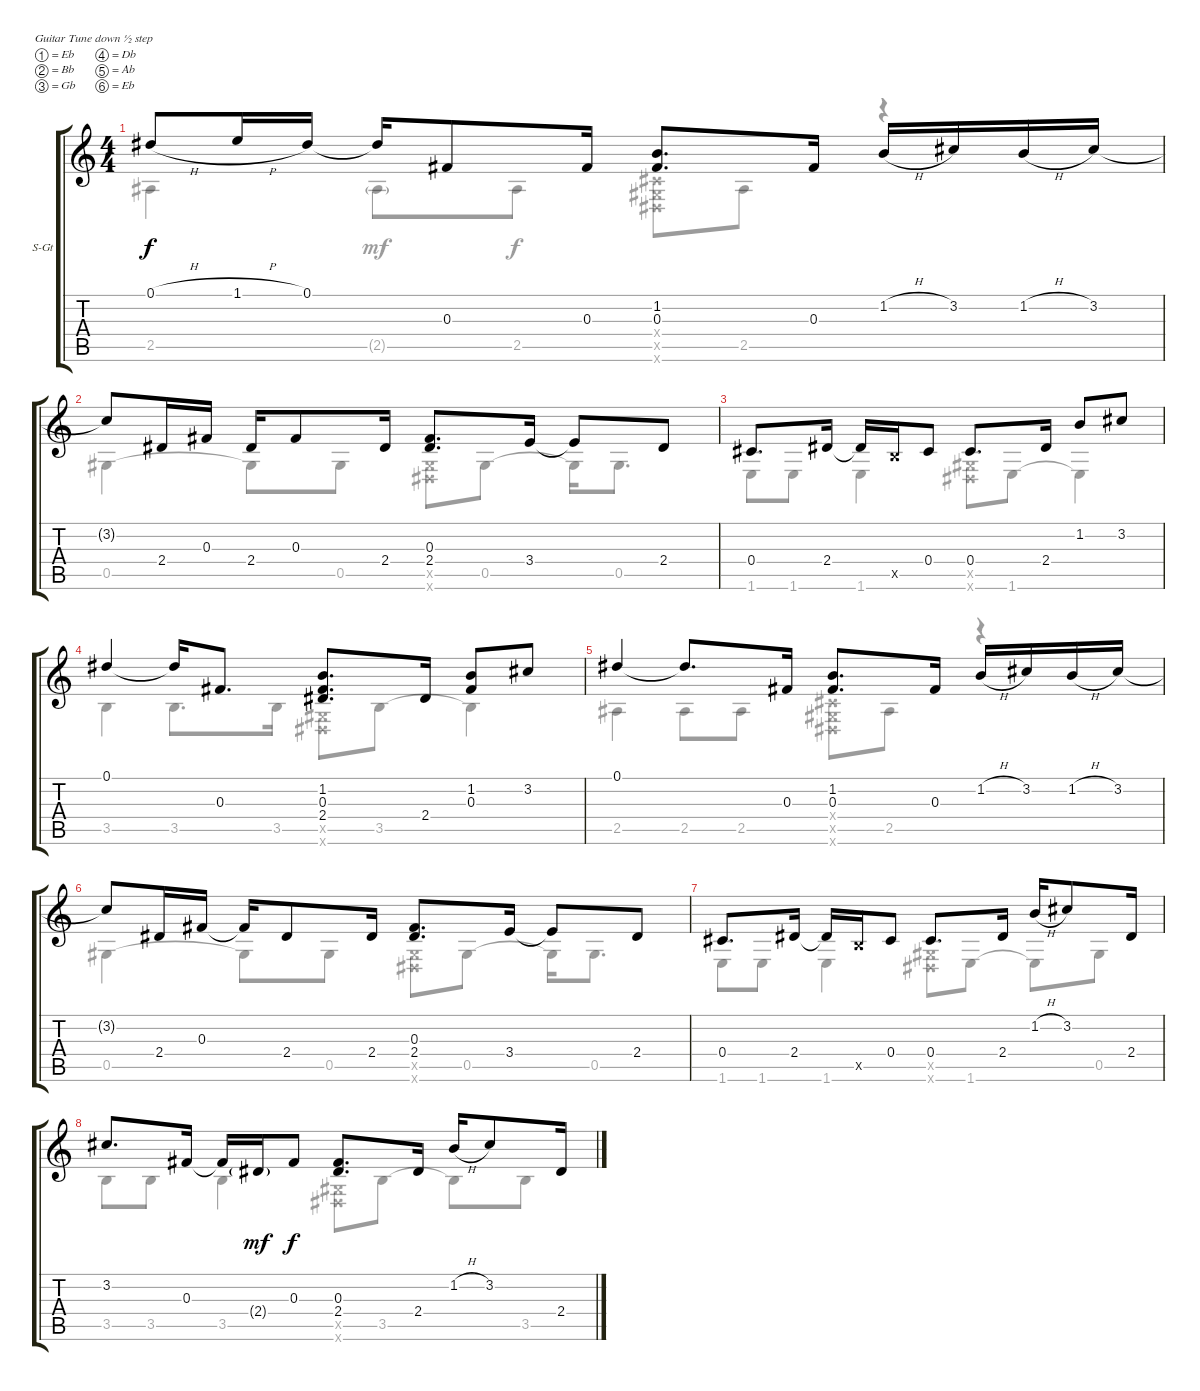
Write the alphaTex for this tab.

\bracketExtendMode groupsimilarinstruments
\firstSystemTrackNameOrientation horizontal
\otherSystemsTrackNameOrientation horizontal
\track ("Æ®·¢ 1" "S-Gt") {instrument acousticguitarsteel}
\staff {score tabs}
\tuning (Eb4 Bb3 Gb3 Db3 Ab2 Eb2)
\voice
\ts (4 4)
\tempo (120 hide)
\clef g2
\ks c
0.1{h}.8{dy f} 1.1{h}.16 0.1.16 0.1{t}.16 0.3.8 0.3.16 (1.2 0.3).8{d} 0.3.16 1.2{h}.16 3.2.16 1.2{h}.16 3.2.16 |
3.2{t}.8 2.4.16 0.3.16 2.4.16 0.3.8 2.4.16 (0.3 2.4).8{d} 3.4.16 3.4{t}.8 2.4.8 |
0.4.8{d} 2.4.16 2.4{t}.16 3.5{x}.16 0.4.8 0.4.8{d} 2.4.16 1.2.8 3.2.8 |
0.1.4 0.1{t}.16 0.3.8{d} (1.2 0.3 2.4).8{d} 2.4.16 (1.2 0.3).8 3.2.8 |
0.1.4 0.1{t}.8{d} 0.3.16 (1.2 0.3).8{d} 0.3.16 1.2{h}.16 3.2.16 1.2{h}.16 3.2.16 |
3.2{t}.8 2.4.16 0.3.16 0.3{t}.16 2.4.8 2.4.16 (0.3 2.4).8{d} 3.4.16 3.4{t}.8 2.4.8 |
0.4.8{d} 2.4.16 2.4{t}.16 3.5{x}.16 0.4.8 0.4.8{d} 2.4.16 1.2{h}.16 3.2.8 2.4.16 |
3.2.8{d} 0.3.16 0.3{t}.16 2.4{g}.16{dy mf} 0.3.8{dy f} (0.3 2.4).8{d} 2.4.16 1.2{h}.16 3.2.8 2.4.16
\voice
\clef g2
\ottava regular
\simile none
\ks c
2.5.4{dy f} 2.5{g}.8{dy mf} 2.5.8{dy f} (0.4{x} 0.5{x} 0.6{x}).8 2.5.8 r.4 |
0.5.4 0.5{t}.8 0.5.8 (0.5{x} 0.6{x}).8 0.5.8 0.5{t}.16 0.5.8{d} |
1.6.8 1.6.8 1.6.4 (0.5{x} 0.6{x}).8 1.6.8 1.6{t}.4 |
3.5.4 3.5.8{d} 3.5.16 (0.5{x} 0.6{x}).8 3.5.8 3.5{t}.4 |
2.5.4 2.5.8 2.5.8 (0.4{x} 0.5{x} 0.6{x}).8 2.5.8 r.4 |
0.5.4 0.5{t}.8 0.5.8 (0.5{x} 0.6{x}).8 0.5.8 0.5{t}.16 0.5.8{d} |
1.6.8 1.6.8 1.6.4 (0.5{x} 0.6{x}).8 1.6.8 1.6{t}.8 0.5.8 |
3.5.8 3.5.8 3.5.4 (0.5{x} 0.6{x}).8 3.5.8 3.5{t}.8 3.5.8
